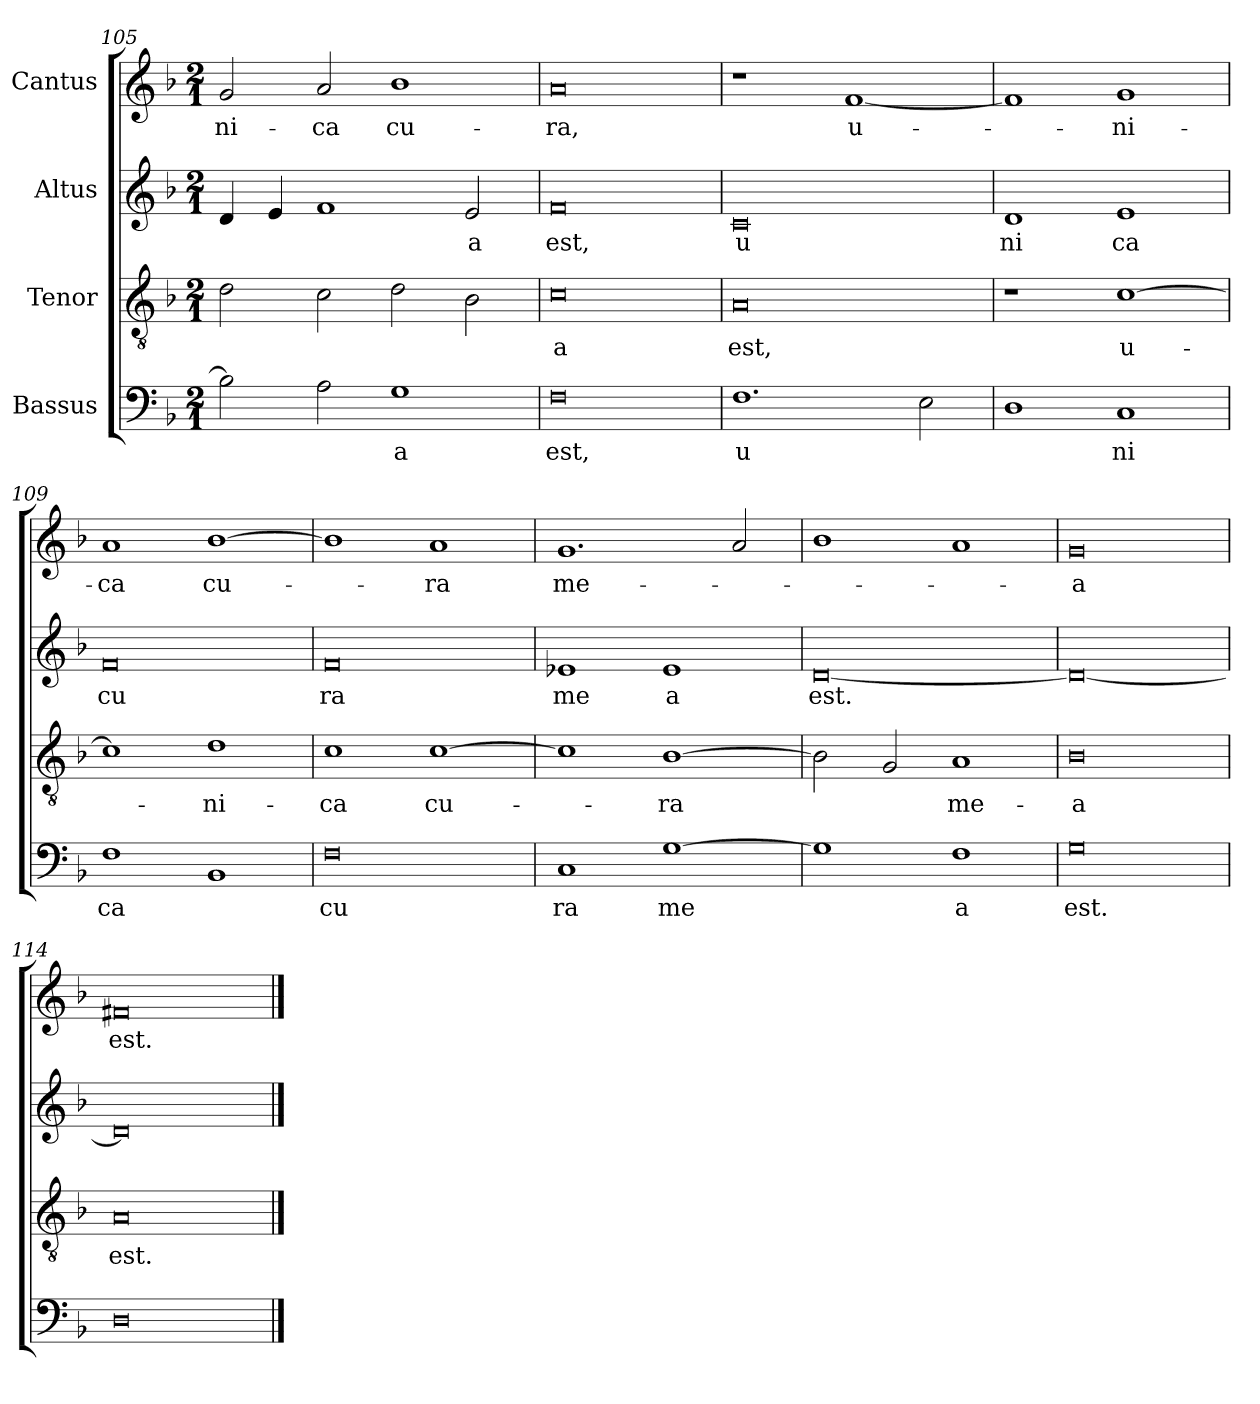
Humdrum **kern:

**kern	**text	**kern	**text	**kern	**text	**kern	**text
*part4	*part4	*part3	*part3	*part2	*part2	*part1	*part1
*staff4	*staff4	*staff3	*staff3	*staff2	*staff2	*staff1	*staff1
*I"Bassus	*	*I"Tenor	*	*I"Altus	*	*I"Cantus	*
*clefF4	*	*clefGv2	*	*clefG2	*	*clefG2	*
*k[b-]	*	*k[b-]	*	*k[b-]	*	*k[b-]	*
*M2/1	*	*M2/1	*	*M2/1	*	*M2/1	*
=105	=105	=105	=105	=105	=105	=105	=105
2B-\]	.	2d\	.	4d/	.	2g/	-ni-
.	.	.	.	4e/	.	.	.
2A\	.	2c\	.	1f	.	2a/	-ca
1G	a	2d\	.	.	.	1b-	cu-
.	.	2B-\	.	2e/	a	.	.
=106	=106	=106	=106	=106	=106	=106	=106
0F	est,	0c	-a	0f	est,	0a	-ra,
=107	=107	=107	=107	=107	=107	=107	=107
1.F	u	0A	est,	0c	u	1r	.
.	.	.	.	.	.	[1f	u-
2E\	.	.	.	.	.	.	.
=108	=108	=108	=108	=108	=108	=108	=108
1D	.	1r	.	1d	ni	1f]	.
1C	ni	[1c	u-	1e	ca	1g	-ni-
=109	=109	=109	=109	=109	=109	=109	=109
1F	ca	1c]	.	0f	cu	1a	-ca
1BB-	.	1d	-ni-	.	.	[1b-	cu-
=110	=110	=110	=110	=110	=110	=110	=110
0F	cu	1c	-ca	0f	ra	1b-]	.
.	.	[1c	cu-	.	.	1a	-ra
=111	=111	=111	=111	=111	=111	=111	=111
1C	ra	1c]	.	1e-X	me	1.g	me-
[1G	me	[1B-	-ra	1e-	a	.	.
.	.	.	.	.	.	2a/	.
=112	=112	=112	=112	=112	=112	=112	=112
1G]	.	2B-\]	.	[0d	est.	1b-	.
.	.	2G/	.	.	.	.	.
1F	a	1A	me-	.	.	1a	.
=113	=113	=113	=113	=113	=113	=113	=113
0G	est.	0B-	-a	0d_	.	0g	-a
=114	=114	=114	=114	=114	=114	=114	=114
0D	.	0A	est.	0d]	.	0f#X	est.
==	==	==	==	==	==	==	==
*-	*-	*-	*-	*-	*-	*-	*-
